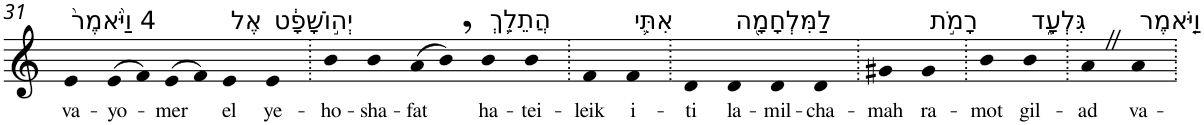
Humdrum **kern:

**kern	**text
*part1	*part1
*staff1	*staff1
*I"Piano	*
*I'Pno	*
!!LO:PB:g=z
*clefG2	*
*k[]	*
=31	=31
!LO:TX:a:t=4 וַיֹּ֙אמֶר֙	!
!	!LO:LY:b
4e	va-
!	!LO:LY:b
(>8e	-yo-
8f)	.
!	!LO:LY:b
(>8e	-mer
8f)	.
!LO:TX:a:t=אֶל	!
!	!LO:LY:b
4e	el
!LO:TX:a:t=יְה֣וֹשָׁפָ֔ט	!
!	!LO:LY:b
4e	ye-
=32.	=32.
!	!LO:LY:b
4b	-ho-
!	!LO:LY:b
4b	-sha-
!	!LO:LY:b
(>8a	-fat
8b,)	.
!LO:TX:a:t=הֲתֵלֵ֥ךְ	!
!	!LO:LY:b
4b	ha-
!	!LO:LY:b
4b	-tei-
=33.	=33.
!	!LO:LY:b
4f	-leik
!LO:TX:a:t=אִתִּ֛י	!
!	!LO:LY:b
4f	i-
=34.	=34.
!	!LO:LY:b
4d	-ti
!LO:TX:a:t=לַמִּלְחָמָ֖ה	!
!	!LO:LY:b
4d	la-
!	!LO:LY:b
4d	-mil-
!	!LO:LY:b
4d	-cha-
=35.	=35.
!	!LO:LY:b
4g#X	-mah
!LO:TX:a:t=רָמֹ֣ת	!
!	!LO:LY:b
4g#	ra-
=36.	=36.
!	!LO:LY:b
4b	-mot
!LO:TX:a:t=גִּלְעָ֑ד	!
!	!LO:LY:b
4b	gil-
=37.	=37.
!	!LO:LY:b
4aZ	-ad
!LO:TX:a:t=וַיֹּ֤אמֶר	!
!	!LO:LY:b
4a	va-
=.	=.
*-	*-
